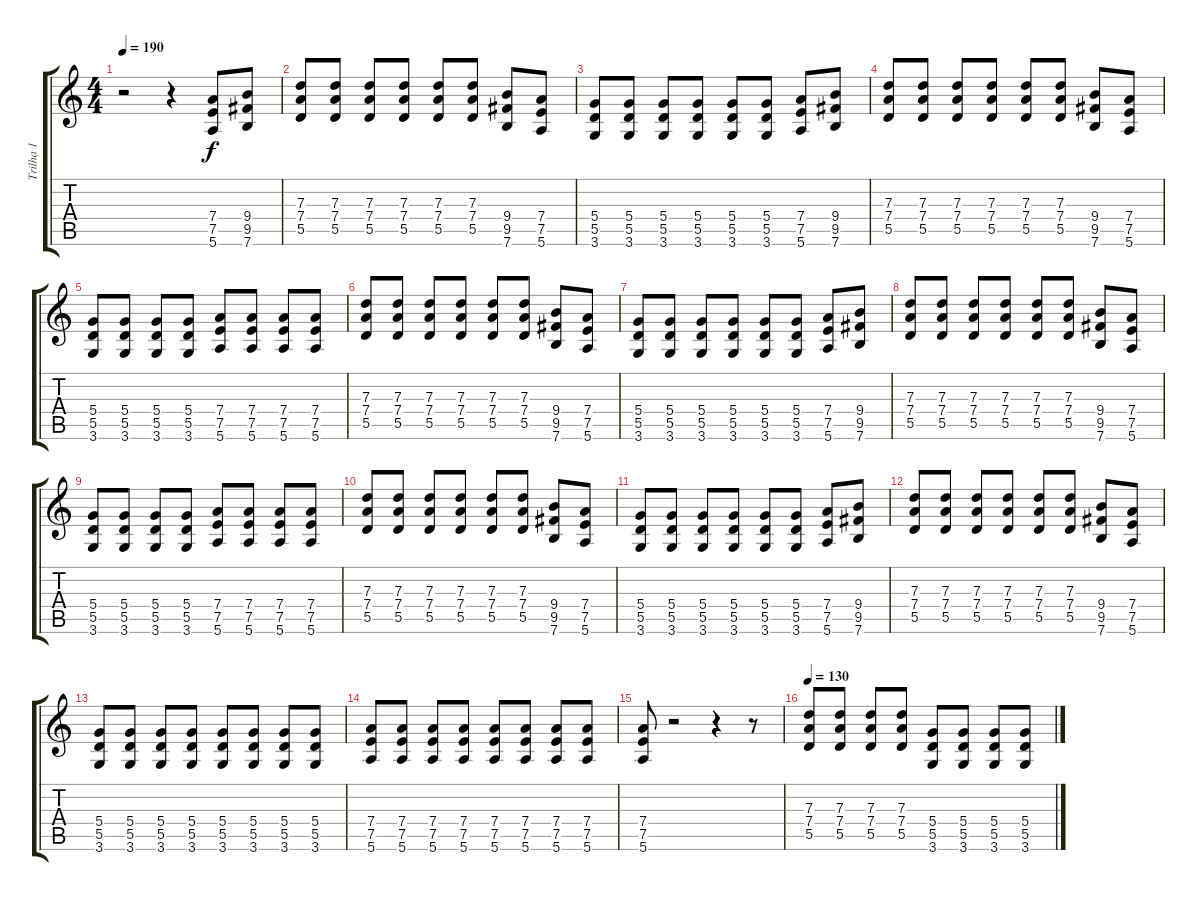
\track ("Trilha 1" "Trilha 1") {instrument distortionguitar}
\staff {score tabs}
\tuning (E4 B3 G3 D3 A2 E2) {hide}
\ts (4 4)
\tempo 190
\clef g2
\ks c
r.2{dy f instrument distortionguitar} r.4 (7.4 7.5 5.6).8 (9.4 9.5 7.6).8 |
(7.3 7.4 5.5).8 (7.3 7.4 5.5).8 (7.3 7.4 5.5).8 (7.3 7.4 5.5).8 (7.3 7.4 5.5).8 (7.3 7.4 5.5).8 (9.4 9.5 7.6).8 (7.4 7.5 5.6).8 |
(5.4 5.5 3.6).8 (5.4 5.5 3.6).8 (5.4 5.5 3.6).8 (5.4 5.5 3.6).8 (5.4 5.5 3.6).8 (5.4 5.5 3.6).8 (7.4 7.5 5.6).8 (9.4 9.5 7.6).8 |
(7.3 7.4 5.5).8 (7.3 7.4 5.5).8 (7.3 7.4 5.5).8 (7.3 7.4 5.5).8 (7.3 7.4 5.5).8 (7.3 7.4 5.5).8 (9.4 9.5 7.6).8 (7.4 7.5 5.6).8 |
(5.4 5.5 3.6).8 (5.4 5.5 3.6).8 (5.4 5.5 3.6).8 (5.4 5.5 3.6).8 (7.4 7.5 5.6).8 (7.4 7.5 5.6).8 (7.4 7.5 5.6).8 (7.4 7.5 5.6).8 |
(7.3 7.4 5.5).8 (7.3 7.4 5.5).8 (7.3 7.4 5.5).8 (7.3 7.4 5.5).8 (7.3 7.4 5.5).8 (7.3 7.4 5.5).8 (9.4 9.5 7.6).8 (7.4 7.5 5.6).8 |
(5.4 5.5 3.6).8 (5.4 5.5 3.6).8 (5.4 5.5 3.6).8 (5.4 5.5 3.6).8 (5.4 5.5 3.6).8 (5.4 5.5 3.6).8 (7.4 7.5 5.6).8 (9.4 9.5 7.6).8 |
(7.3 7.4 5.5).8 (7.3 7.4 5.5).8 (7.3 7.4 5.5).8 (7.3 7.4 5.5).8 (7.3 7.4 5.5).8 (7.3 7.4 5.5).8 (9.4 9.5 7.6).8 (7.4 7.5 5.6).8 |
(5.4 5.5 3.6).8 (5.4 5.5 3.6).8 (5.4 5.5 3.6).8 (5.4 5.5 3.6).8 (7.4 7.5 5.6).8 (7.4 7.5 5.6).8 (7.4 7.5 5.6).8 (7.4 7.5 5.6).8 |
(7.3 7.4 5.5).8 (7.3 7.4 5.5).8 (7.3 7.4 5.5).8 (7.3 7.4 5.5).8 (7.3 7.4 5.5).8 (7.3 7.4 5.5).8 (9.4 9.5 7.6).8 (7.4 7.5 5.6).8 |
(5.4 5.5 3.6).8 (5.4 5.5 3.6).8 (5.4 5.5 3.6).8 (5.4 5.5 3.6).8 (5.4 5.5 3.6).8 (5.4 5.5 3.6).8 (7.4 7.5 5.6).8 (9.4 9.5 7.6).8 |
(7.3 7.4 5.5).8 (7.3 7.4 5.5).8 (7.3 7.4 5.5).8 (7.3 7.4 5.5).8 (7.3 7.4 5.5).8 (7.3 7.4 5.5).8 (9.4 9.5 7.6).8 (7.4 7.5 5.6).8 |
(5.4 5.5 3.6).8 (5.4 5.5 3.6).8 (5.4 5.5 3.6).8 (5.4 5.5 3.6).8 (5.4 5.5 3.6).8 (5.4 5.5 3.6).8 (5.4 5.5 3.6).8 (5.4 5.5 3.6).8 |
(7.4 7.5 5.6).8 (7.4 7.5 5.6).8 (7.4 7.5 5.6).8 (7.4 7.5 5.6).8 (7.4 7.5 5.6).8 (7.4 7.5 5.6).8 (7.4 7.5 5.6).8 (7.4 7.5 5.6).8 |
(7.4 7.5 5.6).8 r.2 r.4 r.8 |
\tempo 130
(7.3 7.4 5.5).8 (7.3 7.4 5.5).8 (7.3 7.4 5.5).8 (7.3 7.4 5.5).8 (5.4 5.5 3.6).8 (5.4 5.5 3.6).8 (5.4 5.5 3.6).8 (5.4 5.5 3.6).8
